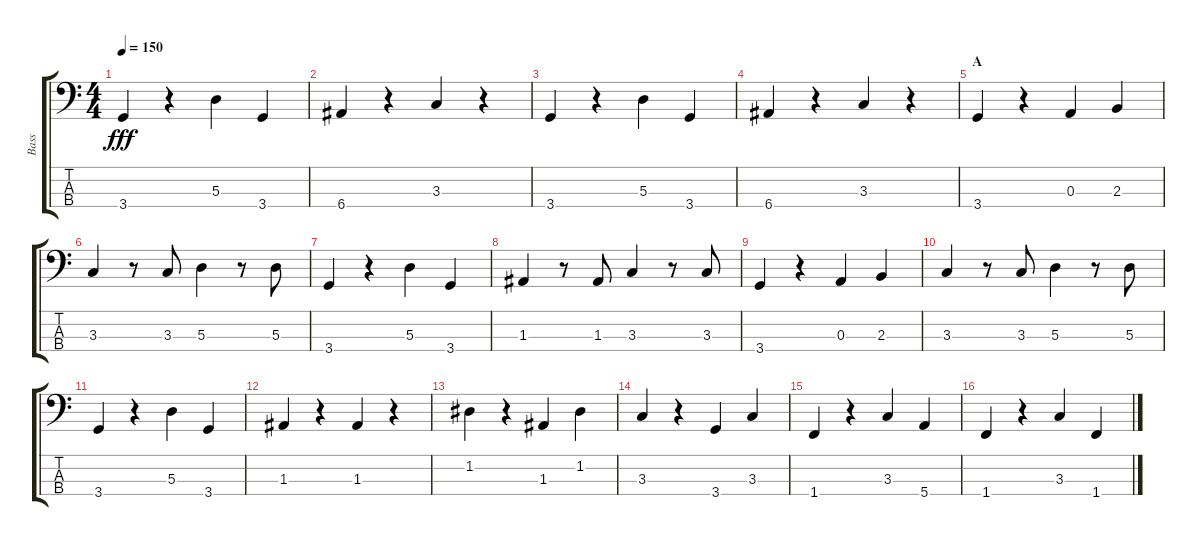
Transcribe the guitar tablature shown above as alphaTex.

\track ("Bass" "Bass") {instrument electricguitarmuted}
\staff {score tabs}
\tuning (G2 D2 A1 E1) {hide}
\ts (4 4)
\tempo 150
\clef f4
\ks c
3.4.4{dy fff instrument electricguitarmuted} r.4 5.3.4 3.4.4 |
6.4.4 r.4 3.3.4 r.4 |
3.4.4 r.4 5.3.4 3.4.4 |
6.4.4 r.4 3.3.4 r.4 |
\section ("" "A")
3.4.4 r.4 0.3.4 2.3.4 |
3.3.4 r.8 3.3.8 5.3.4 r.8 5.3.8 |
3.4.4 r.4 5.3.4 3.4.4 |
1.3.4 r.8 1.3.8 3.3.4 r.8 3.3.8 |
3.4.4 r.4 0.3.4 2.3.4 |
3.3.4 r.8 3.3.8 5.3.4 r.8 5.3.8 |
3.4.4 r.4 5.3.4 3.4.4 |
1.3.4 r.4 1.3.4 r.4 |
1.2.4 r.4 1.3.4 1.2.4 |
3.3.4 r.4 3.4.4 3.3.4 |
1.4.4 r.4 3.3.4 5.4.4 |
1.4.4 r.4 3.3.4 1.4.4
